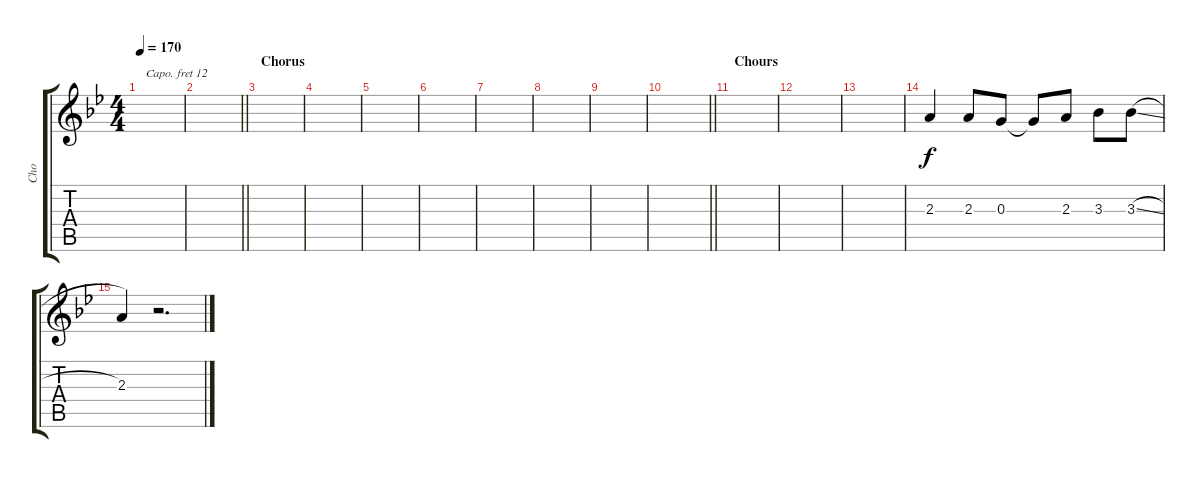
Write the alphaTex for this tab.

\track ("Cho" "Cho") {instrument flute}
\staff {score tabs}
\capo 12
\tuning (E4 B3 G3 D3 A2 E2) {hide}
\ts (4 4)
\tempo 170
\clef g2
\ks bb
|
\barLineRight lightlight
|
\section ("" "Chorus")
|
|
|
|
|
|
|
\barLineRight lightlight
|
\section ("" "Chours")
|
|
|
2.3.4 2.3.8 0.3.8 0.3{t}.8 2.3.8 3.3.8 3.3{sl}.8 |
2.3.4 r.2{d}
